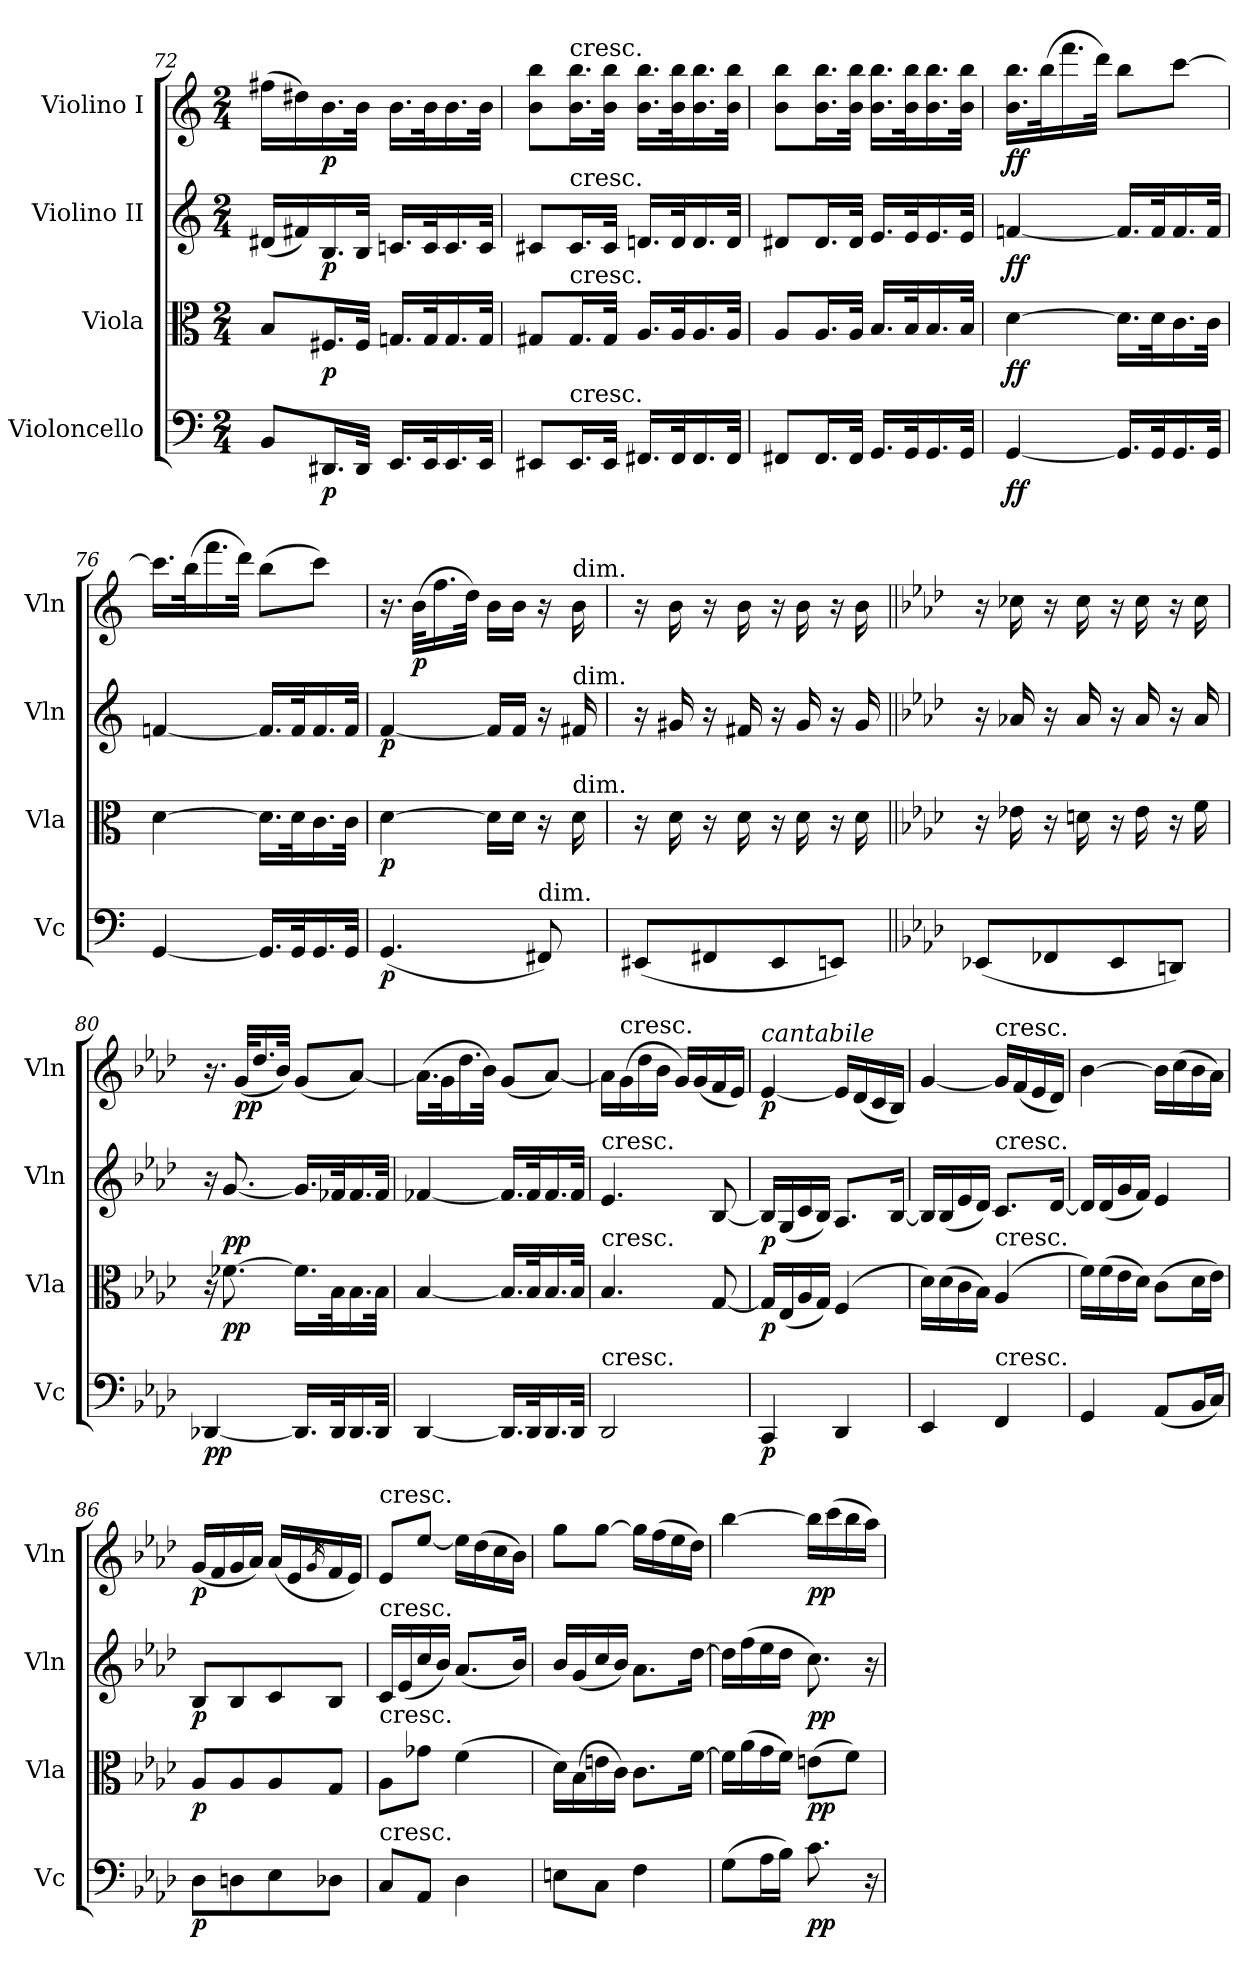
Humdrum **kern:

**kern	**dynam	**kern	**dynam	**kern	**dynam	**kern	**dynam
*part4	*part4	*part3	*part3	*part2	*part2	*part1	*part1
*staff4	*staff4	*staff3	*staff3	*staff2	*staff2	*staff1	*staff1
*I"Violoncello	*	*I"Viola	*	*I"Violino II	*	*I"Violino I	*
*I'Vc	*	*I'Vla	*	*I'Vln	*	*I'Vln	*
!!LO:PB:g=z
*clefF4	*	*clefC3	*	*clefG2	*	*clefG2	*
*k[]	*	*k[]	*	*k[]	*	*k[]	*
*M2/4	*	*M2/4	*	*M2/4	*	*M2/4	*
=72	=72	=72	=72	=72	=72	=72	=72
8BB/L	.	8B/L	.	(16d#X/LL	.	(16ff#X\LL	.
.	.	.	.	16f#X/)	.	16dd#X\)	.
!	!LO:DY:b	!	!LO:DY:b	!	!LO:DY:b	!	!LO:DY:b
16.DD#X/L	p	16.F#X/L	p	16.B/	p	16.b\	p
32DD#/JJk	.	32F#/JJk	.	32B/JJk	.	32b\JJk	.
16.EE/LL	.	16.Gn/LL	.	16.cn/LL	.	16.b\LL	.
32EE/K	.	32G/K	.	32c/K	.	32b\K	.
16.EE/	.	16.G/	.	16.c/	.	16.b\	.
32EE/JJk	.	32G/JJk	.	32c/JJk	.	32b\JJk	.
=73	=73	=73	=73	=73	=73	=73	=73
8EE#X/L	.	8G#X/L	.	8c#X/L	.	8b\ 8bb\L	.
!	!	!	!	!	!	!LO:TX:a:t=cresc.	!
!	!	!	!	!LO:TX:a:t=cresc.	!	!	!
!	!	!LO:TX:a:t=cresc.	!	!	!	!	!
!LO:TX:a:t=cresc.	!	!	!	!	!	!	!
16.EE#/L	.	16.G#/L	.	16.c#/L	.	16.b\ 16.bb\L	.
32EE#/JJk	.	32G#/JJk	.	32c#/JJk	.	32b\ 32bb\JJk	.
16.FF#X/LL	.	16.A/LL	.	16.dn/LL	.	16.b\ 16.bb\LL	.
32FF#/K	.	32A/K	.	32d/K	.	32b\ 32bb\K	.
16.FF#/	.	16.A/	.	16.d/	.	16.b\ 16.bb\	.
32FF#/JJk	.	32A/JJk	.	32d/JJk	.	32b\ 32bb\JJk	.
=74	=74	=74	=74	=74	=74	=74	=74
8FF#X/L	.	8A/L	.	8d#X/L	.	8b\ 8bb\L	.
16.FF#/L	.	16.A/L	.	16.d#/L	.	16.b\ 16.bb\L	.
32FF#/JJk	.	32A/JJk	.	32d#/JJk	.	32b\ 32bb\JJk	.
16.GG/LL	.	16.B/LL	.	16.e/LL	.	16.b\ 16.bb\LL	.
32GG/K	.	32B/K	.	32e/K	.	32b\ 32bb\K	.
16.GG/	.	16.B/	.	16.e/	.	16.b\ 16.bb\	.
32GG/JJk	.	32B/JJk	.	32e/JJk	.	32b\ 32bb\JJk	.
=75	=75	=75	=75	=75	=75	=75	=75
!	!LO:DY:b	!	!LO:DY:b	!	!LO:DY:b	!	!LO:DY:b
[4GG/	ff	[4d\	ff	[4fn/	ff	16.b\ 16.bb\LL	ff
.	.	.	.	.	.	(32bb\K	.
.	.	.	.	.	.	16.fff\	.
.	.	.	.	.	.	32ddd\JJk)	.
16.GG/LL]	.	16.d\LL]	.	16.f/LL]	.	8bb\L	.
32GG/K	.	32d\K	.	32f/K	.	.	.
16.GG/	.	16.c\	.	16.f/	.	[8ccc\J	.
32GG/JJk	.	32c\JJk	.	32f/JJk	.	.	.
!!LO:LB:g=z
=76	=76	=76	=76	=76	=76	=76	=76
[4GG/	.	[4d\	.	[4fn/	.	16.ccc\LL]	.
.	.	.	.	.	.	(32bb\K	.
.	.	.	.	.	.	16.fff\	.
.	.	.	.	.	.	32ddd\JJk)	.
16.GG/LL]	.	16.d\LL]	.	16.f/LL]	.	(8bb\L	.
32GG/K	.	32d\K	.	32f/K	.	.	.
16.GG/	.	16.c\	.	16.f/	.	8ccc\J)	.
32GG/JJk	.	32c\JJk	.	32f/JJk	.	.	.
=77	=77	=77	=77	=77	=77	=77	=77
!	!LO:DY:b	!	!LO:DY:b	!	!LO:DY:b	!	!
(4.GG/	p	[4d\	p	[4f/	p	16.r	.
!	!	!	!	!	!	!	!LO:DY:b
.	.	.	.	.	.	(32b\KLL	p
.	.	.	.	.	.	16.ff\	.
.	.	.	.	.	.	32dd\JJk)	.
.	.	16d\LL]	.	16f/LL]	.	16b\LL	.
.	.	16d\JJ	.	16f/JJ	.	16b\JJ	.
!LO:TX:a:t=dim.	!	!	!	!	!	!	!
8FF#X/)	.	16r	.	16r	.	16r	.
!	!	!	!	!	!	!LO:TX:a:t=dim.	!
!	!	!	!	!LO:TX:a:t=dim.	!	!	!
!	!	!LO:TX:a:t=dim.	!	!	!	!	!
.	.	16d\	.	16f#X/	.	16b\	.
=78	=78	=78	=78	=78	=78	=78	=78
(8EE#X/L	.	16r	.	16r	.	16r	.
.	.	16d\	.	16g#X/	.	16b\	.
8FF#X/	.	16r	.	16r	.	16r	.
.	.	16d\	.	16f#X/	.	16b\	.
8EE#/	.	16r	.	16r	.	16r	.
.	.	16d\	.	16g#/	.	16b\	.
8EEn/J)	.	16r	.	16r	.	16r	.
.	.	16d\	.	16g#/	.	16b\	.
=79||	=79||	=79||	=79||	=79||	=79||	=79||	=79||
*k[b-e-a-d-]	*	*k[b-e-a-d-]	*	*k[b-e-a-d-]	*	*k[b-e-a-d-]	*
(8EE-X/L	.	16r	.	16r	.	16r	.
.	.	16e-X\	.	16a-X/	.	16cc-X\	.
8FF-X/	.	16r	.	16r	.	16r	.
.	.	16dn\	.	16a-/	.	16cc-\	.
8EE-/	.	16r	.	16r	.	16r	.
.	.	16e-\	.	16a-/	.	16cc-\	.
8DDn/J)	.	16r	.	16r	.	16r	.
.	.	16f\	.	16a-/	.	16cc-\	.
!!LO:LB:g=z
=80	=80	=80	=80	=80	=80	=80	=80
!	!LO:DY:b	!	!	!	!	!	!
[4DD-X/	pp	16r	.	16r	.	16.r	.
!	!	!	!LO:DY:b	!	!LO:DY:b	!	!
.	.	[8.f-X\	pp	[8.g/	pp	.	.
!	!	!	!	!	!	!	!LO:DY:b
.	.	.	.	.	.	(32g/KLL	pp
.	.	.	.	.	.	16.dd-/	.
.	.	.	.	.	.	32b-/JJk)	.
16.DD-/LL]	.	16.f-\LL]	.	16.g/LL]	.	(8g/L	.
32DD-/K	.	32B-\K	.	32f-X/K	.	.	.
16.DD-/	.	16.B-\	.	16.f-/	.	[8a-/J)	.
32DD-/JJk	.	32B-\JJk	.	32f-/JJk	.	.	.
=81	=81	=81	=81	=81	=81	=81	=81
[4DD-/	.	[4B-/	.	[4f-X/	.	(16.a-\LL]	.
.	.	.	.	.	.	32g\K	.
.	.	.	.	.	.	16.dd-\	.
.	.	.	.	.	.	32b-\JJk)	.
16.DD-/LL]	.	16.B-/LL]	.	16.f-/LL]	.	(8g/L	.
32DD-/K	.	32B-/K	.	32f-/K	.	.	.
16.DD-/	.	16.B-/	.	16.f-/	.	[8a-/J)	.
32DD-/JJk	.	32B-/JJk	.	32f-/JJk	.	.	.
=82	=82	=82	=82	=82	=82	=82	=82
!	!	!	!	!LO:TX:a:t=cresc.	!	!	!
!	!	!LO:TX:a:t=cresc.	!	!	!	!	!
!LO:TX:a:t=cresc.	!	!	!	!	!	!	!
2DD-/	.	4.B-/	.	4.e-/	.	16a-\LL]	.
!	!	!	!	!	!	!LO:TX:a:t=cresc.	!
.	.	.	.	.	.	(16g\	.
.	.	.	.	.	.	16dd-\	.
.	.	.	.	.	.	16b-\JJ	.
.	.	.	.	.	.	16g/LL)	.
.	.	.	.	.	.	(16g/	.
.	.	[8G/	.	[8B-/	.	16f/	.
.	.	.	.	.	.	16e-/JJ)	.
=83	=83	=83	=83	=83	=83	=83	=83
!	!	!	!	!	!	!LO:TX:a:i:t=cantabile	!
!	!LO:DY:b	!	!LO:DY:b	!	!LO:DY:b	!	!LO:DY:b
4CC/	p	16G/LL]	p	16B-/LL]	p	[4e-/	p
.	.	(16E-/	.	(16G/	.	.	.
.	.	16A-/	.	16c/	.	.	.
.	.	16G/JJ)	.	16B-/JJ)	.	.	.
4DD-/	.	(4F/	.	8.A-/L	.	16e-/LL]	.
.	.	.	.	.	.	(16d-/	.
.	.	.	.	.	.	16c/	.
.	.	.	.	[16B-/Jk	.	16B-/JJ)	.
!!LO:PB:g=z
=84	=84	=84	=84	=84	=84	=84	=84
4EE-/	.	16d-\LL)	.	16B-/LL]	.	[4g/	.
.	.	(16d-\	.	(16B-/	.	.	.
.	.	16c\	.	16e-/	.	.	.
.	.	16B-\JJ)	.	16d-/JJ)	.	.	.
!	!	!	!	!	!	!LO:TX:a:t=cresc.	!
!	!	!	!	!LO:TX:a:t=cresc.	!	!	!
!	!	!LO:TX:a:t=cresc.	!	!	!	!	!
!LO:TX:a:t=cresc.	!	!	!	!	!	!	!
4FF/	.	(4A-/	.	8.c/L	.	16g/LL]	.
.	.	.	.	.	.	(16f/	.
.	.	.	.	.	.	16e-/	.
.	.	.	.	[16d-/Jk	.	16d-/JJ)	.
=85	=85	=85	=85	=85	=85	=85	=85
4GG/	.	16f\LL)	.	16d-/LL]	.	[4b-\	.
.	.	(16f\	.	(16d-/	.	.	.
.	.	16e-\	.	16g/	.	.	.
.	.	16d-\JJ)	.	16f/JJ)	.	.	.
(8AA-/L	.	(8c\L	.	4e-/	.	16b-\LL]	.
.	.	.	.	.	.	(16cc\	.
16BB-/L	.	16d-\L	.	.	.	16b-\	.
16C/JJ)	.	16e-\JJ)	.	.	.	16a-\JJ)	.
=86	=86	=86	=86	=86	=86	=86	=86
!	!LO:DY:b	!	!LO:DY:b	!	!LO:DY:b	!	!LO:DY:b
8D-\L	p	8A-/L	p	8B-/L	p	(16g/LL	p
.	.	.	.	.	.	16f/	.
8Dn\	.	8A-/	.	8B-/	.	16g/	.
.	.	.	.	.	.	16a-/JJ)	.
8E-\	.	8A-/	.	8c/	.	(16a-/LL	.
.	.	.	.	.	.	16e-/	.
.	.	.	.	.	.	16qg/	.
8D-X\J	.	8G/J	.	8B-/J	.	16f/	.
.	.	.	.	.	.	16e-/JJ)	.
=87	=87	=87	=87	=87	=87	=87	=87
!	!	!	!	!	!	!LO:TX:a:t=cresc.	!
!	!	!	!	!LO:TX:a:t=cresc.	!	!	!
!	!	!LO:TX:a:t=cresc.	!	!	!	!	!
!LO:TX:a:t=cresc.	!	!	!	!	!	!	!
8C/L	.	8A-\L	.	16c/LL	.	8e-/L	.
.	.	.	.	(16e-/	.	.	.
8AA-/J	.	8g-X\J	.	16cc/	.	[8ee-/J	.
.	.	.	.	16b-/JJ)	.	.	.
4D-\	.	(4f\	.	(8.a-/L	.	16ee-\LL]	.
.	.	.	.	.	.	(16dd-\	.
.	.	.	.	.	.	16cc\	.
.	.	.	.	16b-/Jk)	.	16b-\JJ)	.
=88	=88	=88	=88	=88	=88	=88	=88
8En\L	.	16d-\LL)	.	16b-/LL	.	8gg\L	.
.	.	(16B-\	.	(16g/	.	.	.
8C\J	.	16en\	.	16cc/	.	[8gg\J	.
.	.	16c\JJ)	.	16b-/JJ)	.	.	.
4F\	.	8.c\L	.	8.a-\L	.	16gg\LL]	.
.	.	.	.	.	.	(16ff\	.
.	.	.	.	.	.	16ee-\	.
.	.	[16f\Jk	.	[16dd-\Jk	.	16dd-\JJ)	.
!!LO:LB:g=z
=89	=89	=89	=89	=89	=89	=89	=89
(8G\L	.	16f\LL]	.	16dd-\LL]	.	[4bb-\	.
.	.	(16a-\	.	(16ff\	.	.	.
16A-\L	.	16g\	.	16ee-\	.	.	.
16B-\JJ)	.	16f\JJ)	.	16dd-\JJ	.	.	.
!	!LO:DY:b	!	!LO:DY:b	!	!LO:DY:b	!	!LO:DY:b
8.c\	pp	(8en\L	pp	8.cc\)	pp	16bb-\LL]	pp
.	.	.	.	.	.	(16ccc\	.
.	.	8f\J)	.	.	.	16bb-\	.
16r	.	.	.	16r	.	16aa-\JJ)	.
=	=	=	=	=	=	=	=
*-	*-	*-	*-	*-	*-	*-	*-
